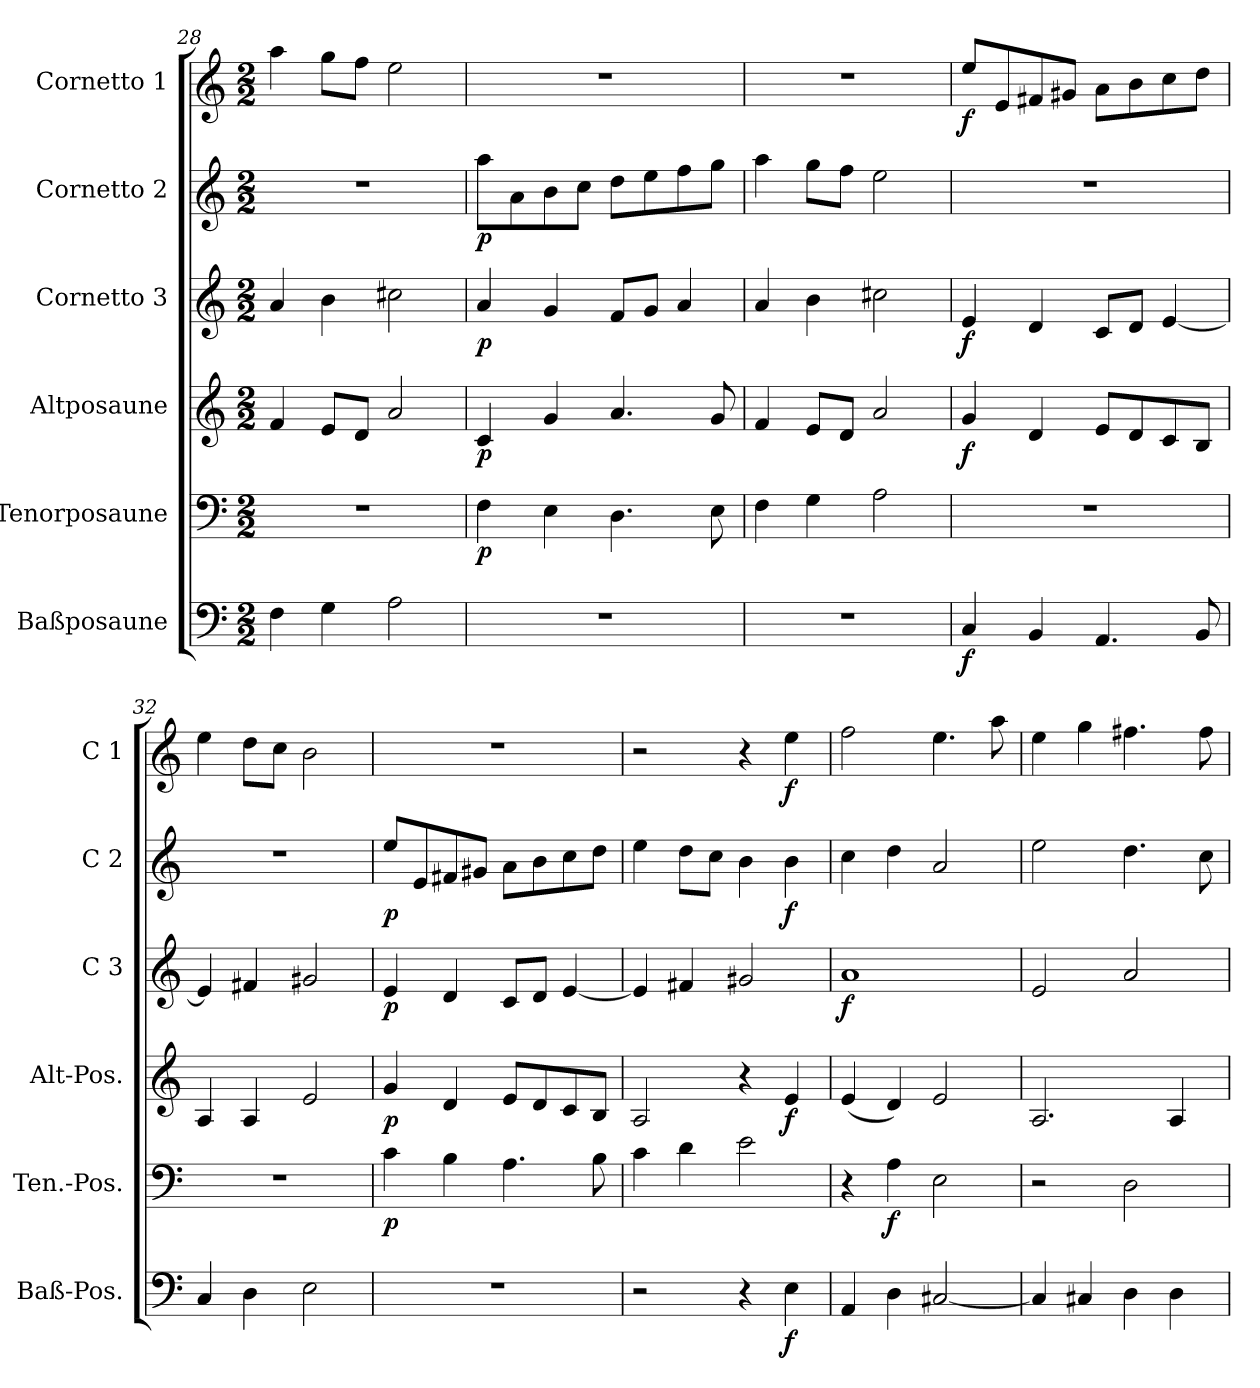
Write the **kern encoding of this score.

**kern	**dynam	**kern	**dynam	**kern	**dynam	**kern	**dynam	**kern	**dynam	**kern	**dynam
*part6	*part6	*part5	*part5	*part4	*part4	*part3	*part3	*part2	*part2	*part1	*part1
*staff6	*staff6	*staff5	*staff5	*staff4	*staff4	*staff3	*staff3	*staff2	*staff2	*staff1	*staff1
*I"Baßposaune	*	*I"Tenorposaune	*	*I"Altposaune	*	*I"Cornetto 3	*	*I"Cornetto 2	*	*I"Cornetto 1	*
*I'Baß-Pos.	*	*I'Ten.-Pos.	*	*I'Alt-Pos.	*	*I'C 3	*	*I'C 2	*	*I'C 1	*
!!LO:LB:g=z
*clefF4	*	*clefF4	*	*clefG2	*	*clefG2	*	*clefG2	*	*clefG2	*
*k[]	*	*k[]	*	*k[]	*	*k[]	*	*k[]	*	*k[]	*
*M2/2	*	*M2/2	*	*M2/2	*	*M2/2	*	*M2/2	*	*M2/2	*
=28	=28	=28	=28	=28	=28	=28	=28	=28	=28	=28	=28
4F\	.	1r	.	4f/	.	4a/	.	1r	.	4aa\	.
4G\	.	.	.	8e/L	.	4b\	.	.	.	8gg\L	.
.	.	.	.	8d/J	.	.	.	.	.	8ff\J	.
2A\	.	.	.	2a/	.	2cc#X\	.	.	.	2ee\	.
=29	=29	=29	=29	=29	=29	=29	=29	=29	=29	=29	=29
!	!	!	!LO:DY:b	!	!LO:DY:b	!	!LO:DY:b	!	!LO:DY:b	!	!
1r	.	4F\	p	4c/	p	4a/	p	8aa\L	p	1r	.
.	.	.	.	.	.	.	.	8a\	.	.	.
.	.	4E\	.	4g/	.	4g/	.	8b\	.	.	.
.	.	.	.	.	.	.	.	8cc\J	.	.	.
.	.	4.D\	.	4.a/	.	8f/L	.	8dd\L	.	.	.
.	.	.	.	.	.	8g/J	.	8ee\	.	.	.
.	.	.	.	.	.	4a/	.	8ff\	.	.	.
.	.	8E\	.	8g/	.	.	.	8gg\J	.	.	.
=30	=30	=30	=30	=30	=30	=30	=30	=30	=30	=30	=30
1r	.	4F\	.	4f/	.	4a/	.	4aa\	.	1r	.
.	.	4G\	.	8e/L	.	4b\	.	8gg\L	.	.	.
.	.	.	.	8d/J	.	.	.	8ff\J	.	.	.
.	.	2A\	.	2a/	.	2cc#X\	.	2ee\	.	.	.
=31	=31	=31	=31	=31	=31	=31	=31	=31	=31	=31	=31
!	!LO:DY:b	!	!	!	!LO:DY:b	!	!LO:DY:b	!	!	!	!LO:DY:b
4C/	f	1r	.	4g/	f	4e/	f	1r	.	8ee/L	f
.	.	.	.	.	.	.	.	.	.	8e/	.
4BB/	.	.	.	4d/	.	4d/	.	.	.	8f#X/	.
.	.	.	.	.	.	.	.	.	.	8g#X/J	.
4.AA/	.	.	.	8e/L	.	8c/L	.	.	.	8a\L	.
.	.	.	.	8d/	.	8d/J	.	.	.	8b\	.
.	.	.	.	8c/	.	[4e/	.	.	.	8cc\	.
8BB/	.	.	.	8B/J	.	.	.	.	.	8dd\J	.
=32	=32	=32	=32	=32	=32	=32	=32	=32	=32	=32	=32
4C/	.	1r	.	4A/	.	4e/]	.	1r	.	4ee\	.
4D\	.	.	.	4A/	.	4f#X/	.	.	.	8dd\L	.
.	.	.	.	.	.	.	.	.	.	8cc\J	.
2E\	.	.	.	2e/	.	2g#X/	.	.	.	2b\	.
!!LO:PB:g=z
=33	=33	=33	=33	=33	=33	=33	=33	=33	=33	=33	=33
!	!	!	!LO:DY:b	!	!LO:DY:b	!	!LO:DY:b	!	!LO:DY:b	!	!
1r	.	4c\	p	4g/	p	4e/	p	8ee/L	p	1r	.
.	.	.	.	.	.	.	.	8e/	.	.	.
.	.	4B\	.	4d/	.	4d/	.	8f#X/	.	.	.
.	.	.	.	.	.	.	.	8g#X/J	.	.	.
.	.	4.A\	.	8e/L	.	8c/L	.	8a\L	.	.	.
.	.	.	.	8d/	.	8d/J	.	8b\	.	.	.
.	.	.	.	8c/	.	[4e/	.	8cc\	.	.	.
.	.	8B\	.	8B/J	.	.	.	8dd\J	.	.	.
=34	=34	=34	=34	=34	=34	=34	=34	=34	=34	=34	=34
2r	.	4c\	.	2A/	.	4e/]	.	4ee\	.	2r	.
.	.	4d\	.	.	.	4f#X/	.	8dd\L	.	.	.
.	.	.	.	.	.	.	.	8cc\J	.	.	.
4r	.	2e\	.	4r	.	2g#X/	.	4b\	.	4r	.
!	!LO:DY:b	!	!	!	!LO:DY:b	!	!	!	!LO:DY:b	!	!LO:DY:b
4E\	f	.	.	4e/	f	.	.	4b\	f	4ee\	f
!!LO:LB:g=z
=35	=35	=35	=35	=35	=35	=35	=35	=35	=35	=35	=35
!	!	!	!	!	!	!	!LO:DY:b	!	!	!	!
4AA/	.	4r	.	(4e/	.	1a	f	4cc\	.	2ff\	.
!	!	!	!LO:DY:b	!	!	!	!	!	!	!	!
4D\	.	4A\	f	4d/)	.	.	.	4dd\	.	.	.
[2C#X/	.	2E\	.	2e/	.	.	.	2a/	.	4.ee\	.
.	.	.	.	.	.	.	.	.	.	8aa\	.
=36	=36	=36	=36	=36	=36	=36	=36	=36	=36	=36	=36
4C#/]	.	2r	.	2.A/	.	2e/	.	2ee\	.	4ee\	.
4C#X/	.	.	.	.	.	.	.	.	.	4gg\	.
4D\	.	2D\	.	.	.	2a/	.	4.dd\	.	4.ff#X\	.
4D\	.	.	.	4A/	.	.	.	.	.	.	.
.	.	.	.	.	.	.	.	8cc\	.	8ff#\	.
=	=	=	=	=	=	=	=	=	=	=	=
*-	*-	*-	*-	*-	*-	*-	*-	*-	*-	*-	*-
